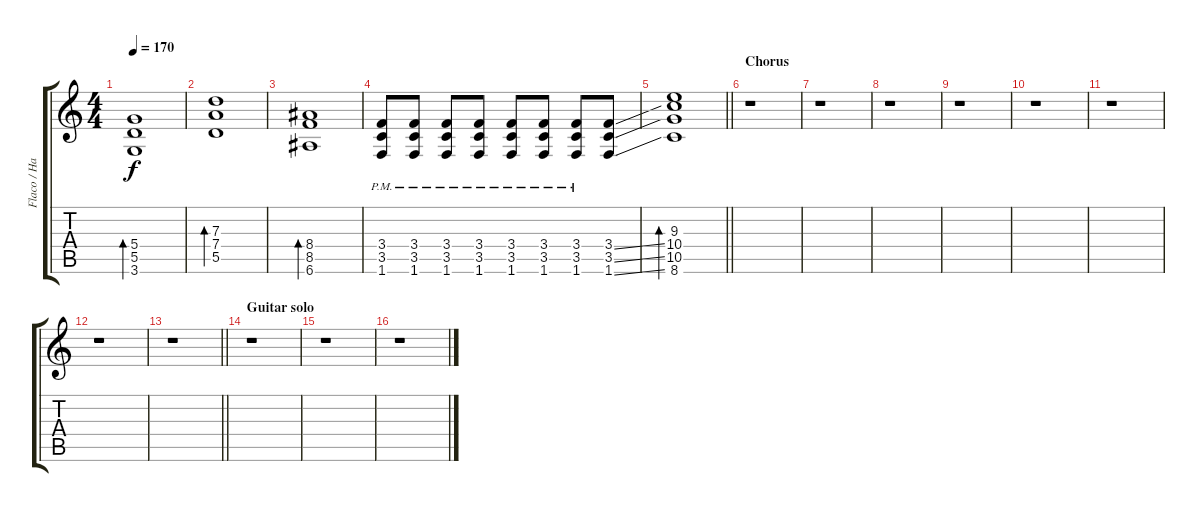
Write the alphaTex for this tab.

\track ("Flaco / Harmony guitar" "Flaco / Ha") {instrument overdrivenguitar}
\staff {score tabs}
\tuning (E4 B3 G3 D3 A2 E2) {hide}
\ts (4 4)
\tempo 170
\clef g2
\ks c
(5.4 5.5 3.6).1{bd 480 dy f} |
(7.3 7.4 5.5).1{bd 480} |
(8.4 8.5 6.6).1{bd 480} |
(3.4{pm} 3.5{pm} 1.6{pm}).8 (3.4{pm} 3.5{pm} 1.6{pm}).8 (3.4{pm} 3.5{pm} 1.6{pm}).8 (3.4{pm} 3.5{pm} 1.6{pm}).8 (3.4{pm} 3.5{pm} 1.6{pm}).8 (3.4{pm} 3.5{pm} 1.6{pm}).8 (3.4{pm} 3.5{pm} 1.6{pm}).8 (3.4{ss} 3.5{ss} 1.6{ss}).8 |
\barLineRight lightlight
(9.3 10.4 10.5 8.6).1{bd 480} |
\section ("" "Chorus")
r.1 |
r.1 |
r.1 |
r.1 |
r.1 |
r.1 |
r.1 |
\barLineRight lightlight
r.1 |
\section ("" "Guitar solo")
r.1 |
r.1 |
r.1
